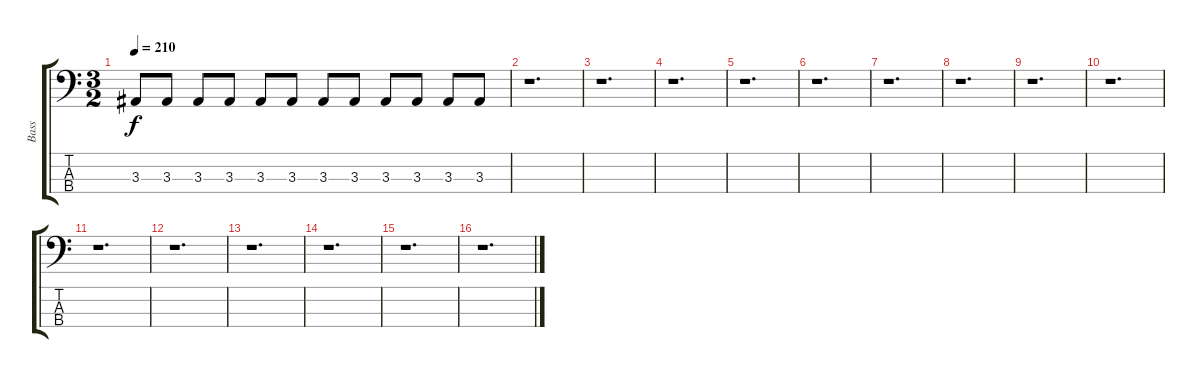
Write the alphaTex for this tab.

\track ("Bass" "Bass") {instrument electricbassfinger}
\staff {score tabs}
\tuning (F2 C2 G1 D1) {hide}
\ts (3 2)
\tempo 210
\clef f4
\ks c
3.3.8{dy f} 3.3.8 3.3.8 3.3.8 3.3.8 3.3.8 3.3.8 3.3.8 3.3.8 3.3.8 3.3.8 3.3.8 |
r.1{d} |
r.1{d} |
r.1{d} |
r.1{d} |
r.1{d} |
r.1{d} |
r.1{d} |
r.1{d} |
r.1{d} |
r.1{d} |
r.1{d} |
r.1{d} |
r.1{d} |
r.1{d} |
r.1{d}
